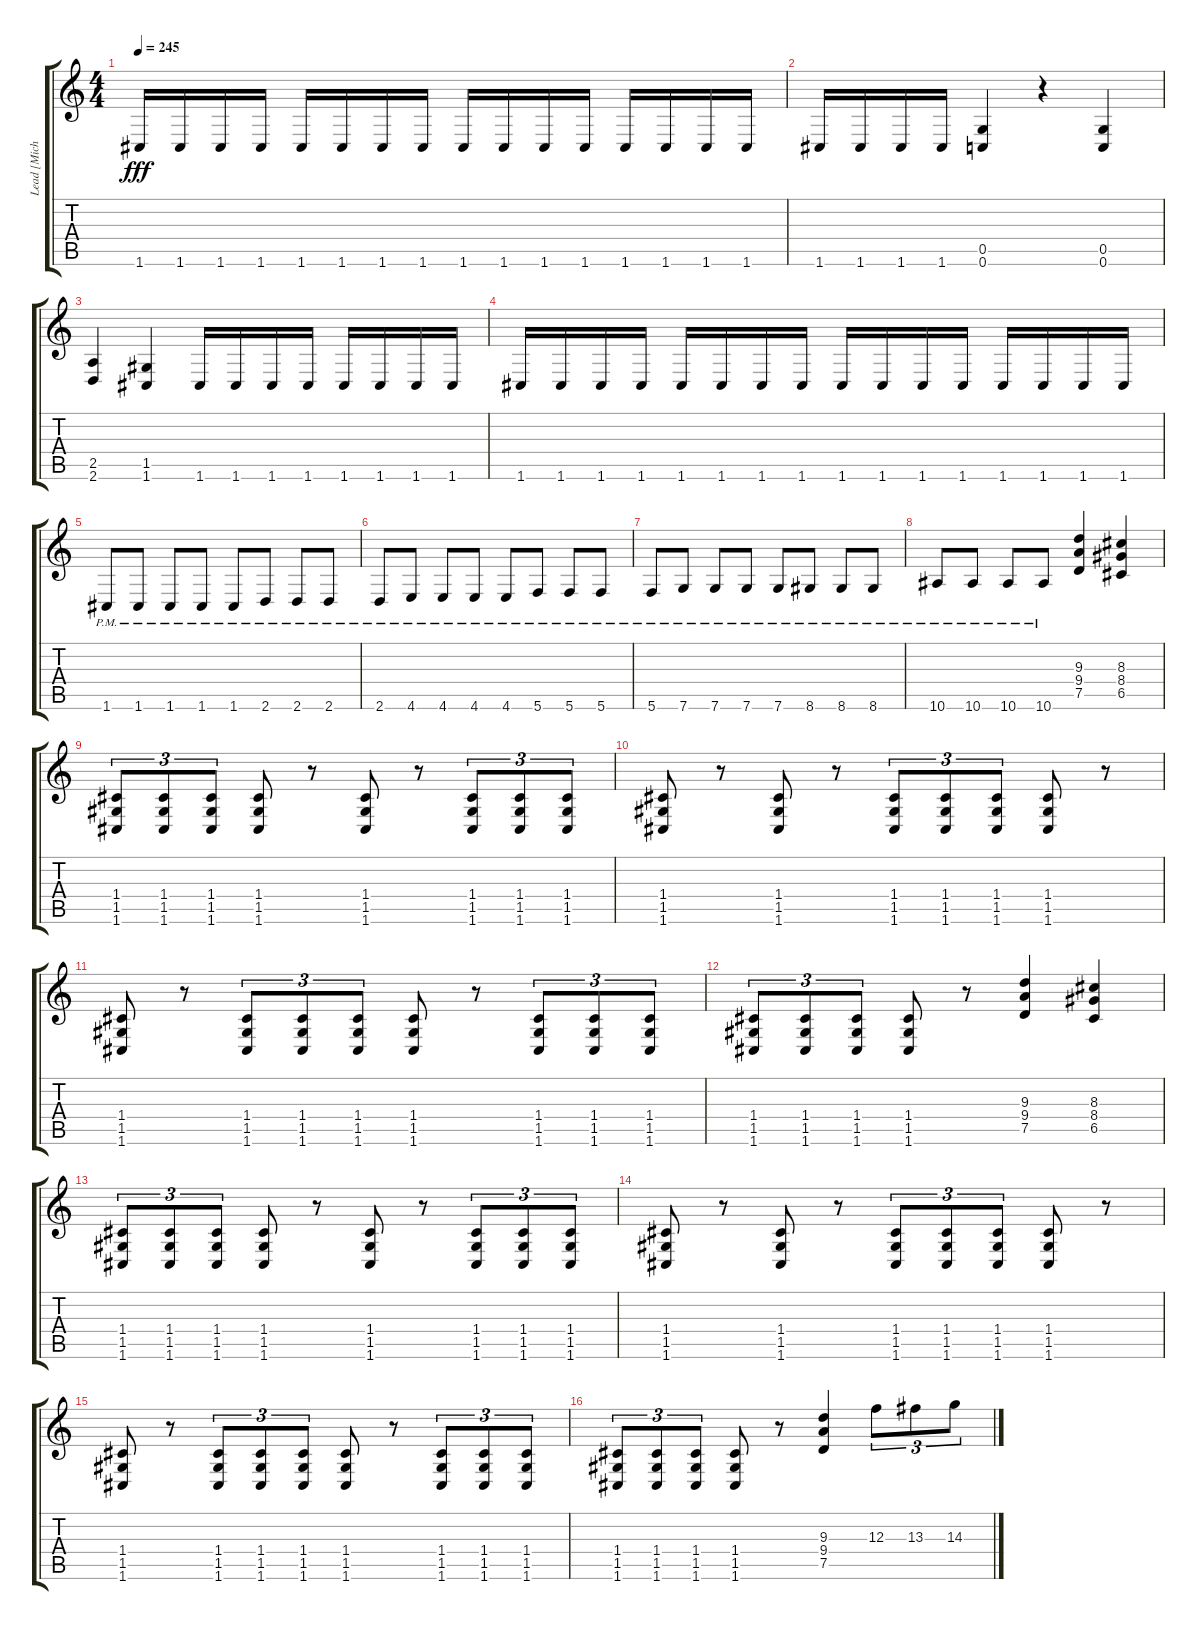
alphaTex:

\track ("Lead [Micheal Keane]" "Lead [Mich") {instrument distortionguitar}
\staff {score tabs}
\tuning (D4 A3 F3 C3 G2 C2) {hide}
\ts (4 4)
\tempo 245
\clef g2
\ks c
1.6.16{dy fff} 1.6.16 1.6.16 1.6.16 1.6.16 1.6.16 1.6.16 1.6.16 1.6.16 1.6.16 1.6.16 1.6.16 1.6.16 1.6.16 1.6.16 1.6.16 |
1.6.16 1.6.16 1.6.16 1.6.16 (0.5 0.6).4 r.4 (0.5 0.6).4 |
(2.5 2.6).4 (1.5 1.6).4 1.6.16 1.6.16 1.6.16 1.6.16 1.6.16 1.6.16 1.6.16 1.6.16 |
1.6.16 1.6.16 1.6.16 1.6.16 1.6.16 1.6.16 1.6.16 1.6.16 1.6.16 1.6.16 1.6.16 1.6.16 1.6.16 1.6.16 1.6.16 1.6.16 |
1.6{pm}.8 1.6{pm}.8 1.6{pm}.8 1.6{pm}.8 1.6{pm}.8 2.6{pm}.8 2.6{pm}.8 2.6{pm}.8 |
2.6{pm}.8 4.6{pm}.8 4.6{pm}.8 4.6{pm}.8 4.6{pm}.8 5.6{pm}.8 5.6{pm}.8 5.6{pm}.8 |
5.6{pm}.8 7.6{pm}.8 7.6{pm}.8 7.6{pm}.8 7.6{pm}.8 8.6{pm}.8 8.6{pm}.8 8.6{pm}.8 |
10.6{pm}.8 10.6{pm}.8 10.6{pm}.8 10.6{pm}.8 (9.3 9.4 7.5).4 (8.3 8.4 6.5).4 |
(1.4 1.5 1.6).8{tu (3 2)} (1.4 1.5 1.6).8{tu (3 2)} (1.4 1.5 1.6).8{tu (3 2)} (1.4 1.5 1.6).8 r.8 (1.4 1.5 1.6).8 r.8 (1.4 1.5 1.6).8{tu (3 2)} (1.4 1.5 1.6).8{tu (3 2)} (1.4 1.5 1.6).8{tu (3 2)} |
(1.4 1.5 1.6).8 r.8 (1.4 1.5 1.6).8 r.8 (1.4 1.5 1.6).8{tu (3 2)} (1.4 1.5 1.6).8{tu (3 2)} (1.4 1.5 1.6).8{tu (3 2)} (1.4 1.5 1.6).8 r.8 |
(1.4 1.5 1.6).8 r.8 (1.4 1.5 1.6).8{tu (3 2)} (1.4 1.5 1.6).8{tu (3 2)} (1.4 1.5 1.6).8{tu (3 2)} (1.4 1.5 1.6).8 r.8 (1.4 1.5 1.6).8{tu (3 2)} (1.4 1.5 1.6).8{tu (3 2)} (1.4 1.5 1.6).8{tu (3 2)} |
(1.4 1.5 1.6).8{tu (3 2)} (1.4 1.5 1.6).8{tu (3 2)} (1.4 1.5 1.6).8{tu (3 2)} (1.4 1.5 1.6).8 r.8 (9.3 9.4 7.5).4 (8.3 8.4 6.5).4 |
(1.4 1.5 1.6).8{tu (3 2)} (1.4 1.5 1.6).8{tu (3 2)} (1.4 1.5 1.6).8{tu (3 2)} (1.4 1.5 1.6).8 r.8 (1.4 1.5 1.6).8 r.8 (1.4 1.5 1.6).8{tu (3 2)} (1.4 1.5 1.6).8{tu (3 2)} (1.4 1.5 1.6).8{tu (3 2)} |
(1.4 1.5 1.6).8 r.8 (1.4 1.5 1.6).8 r.8 (1.4 1.5 1.6).8{tu (3 2)} (1.4 1.5 1.6).8{tu (3 2)} (1.4 1.5 1.6).8{tu (3 2)} (1.4 1.5 1.6).8 r.8 |
(1.4 1.5 1.6).8 r.8 (1.4 1.5 1.6).8{tu (3 2)} (1.4 1.5 1.6).8{tu (3 2)} (1.4 1.5 1.6).8{tu (3 2)} (1.4 1.5 1.6).8 r.8 (1.4 1.5 1.6).8{tu (3 2)} (1.4 1.5 1.6).8{tu (3 2)} (1.4 1.5 1.6).8{tu (3 2)} |
(1.4 1.5 1.6).8{tu (3 2)} (1.4 1.5 1.6).8{tu (3 2)} (1.4 1.5 1.6).8{tu (3 2)} (1.4 1.5 1.6).8 r.8 (9.3 9.4 7.5).4 12.3.8{tu (3 2)} 13.3.8{tu (3 2)} 14.3.8{tu (3 2)}
